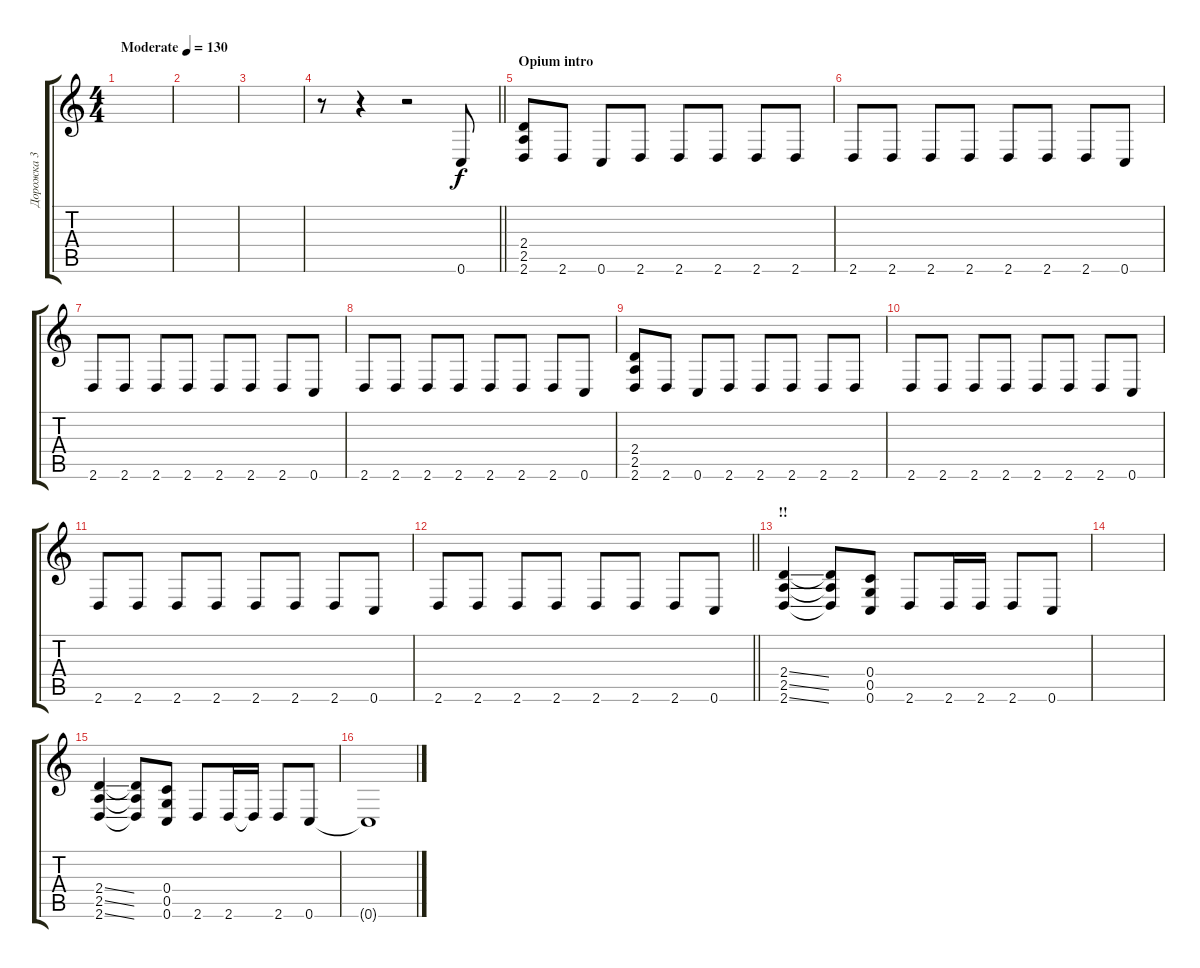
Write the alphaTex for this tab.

\track ("Дорожка 3" "Дорожка 3") {instrument distortionguitar}
\staff {score tabs}
\tuning (D4 A3 F3 C3 G2 C2) {hide}
\ts (4 4)
\tempo (130 "Moderate")
\clef g2
\ks c
|
|
|
\barLineRight lightlight
r.8 r.4 r.2 0.6.8 |
\section ("" "Opium intro")
(2.4 2.5 2.6).8 2.6.8 0.6.8 2.6.8 2.6.8 2.6.8 2.6.8 2.6.8 |
2.6.8 2.6.8 2.6.8 2.6.8 2.6.8 2.6.8 2.6.8 0.6.8 |
2.6.8 2.6.8 2.6.8 2.6.8 2.6.8 2.6.8 2.6.8 0.6.8 |
2.6.8 2.6.8 2.6.8 2.6.8 2.6.8 2.6.8 2.6.8 0.6.8 |
(2.4 2.5 2.6).8 2.6.8 0.6.8 2.6.8 2.6.8 2.6.8 2.6.8 2.6.8 |
2.6.8 2.6.8 2.6.8 2.6.8 2.6.8 2.6.8 2.6.8 0.6.8 |
2.6.8 2.6.8 2.6.8 2.6.8 2.6.8 2.6.8 2.6.8 0.6.8 |
\barLineRight lightlight
2.6.8 2.6.8 2.6.8 2.6.8 2.6.8 2.6.8 2.6.8 0.6.8 |
\section ("" "!!")
(2.4{ss} 2.5{ss} 2.6{ss}).4 (2.4{t} 2.5{t} 2.6{t}).8 (0.4 0.5 0.6).8 2.6.8 2.6.16 2.6.16 2.6.8 0.6.8 |
|
(2.4{ss} 2.5{ss} 2.6{ss}).4 (2.4{t} 2.5{t} 2.6{t}).8 (0.4 0.5 0.6).8 2.6.8 2.6.16 2.6{t}.16 2.6.8 0.6.8 |
0.6{t}.1
